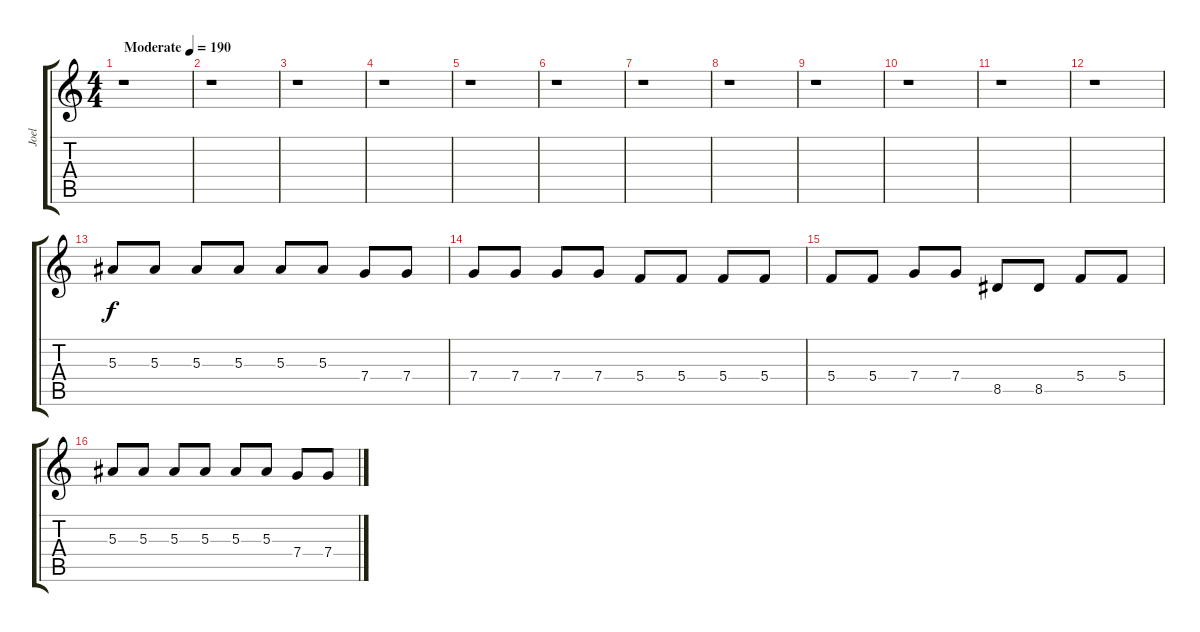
\track ("Joel" "Joel") {instrument distortionguitar}
\staff {score tabs}
\tuning (D4 A3 F3 C3 G2 C2) {hide}
\ts (4 4)
\tempo (190 "Moderate")
\clef g2
\ks c
r.1{dy f instrument distortionguitar} |
r.1 |
r.1 |
r.1 |
r.1 |
r.1 |
r.1 |
r.1 |
r.1 |
r.1 |
r.1 |
r.1 |
5.3.8 5.3.8 5.3.8 5.3.8 5.3.8 5.3.8 7.4.8 7.4.8 |
7.4.8 7.4.8 7.4.8 7.4.8 5.4.8 5.4.8 5.4.8 5.4.8 |
5.4.8 5.4.8 7.4.8 7.4.8 8.5.8 8.5.8 5.4.8 5.4.8 |
5.3.8 5.3.8 5.3.8 5.3.8 5.3.8 5.3.8 7.4.8 7.4.8
